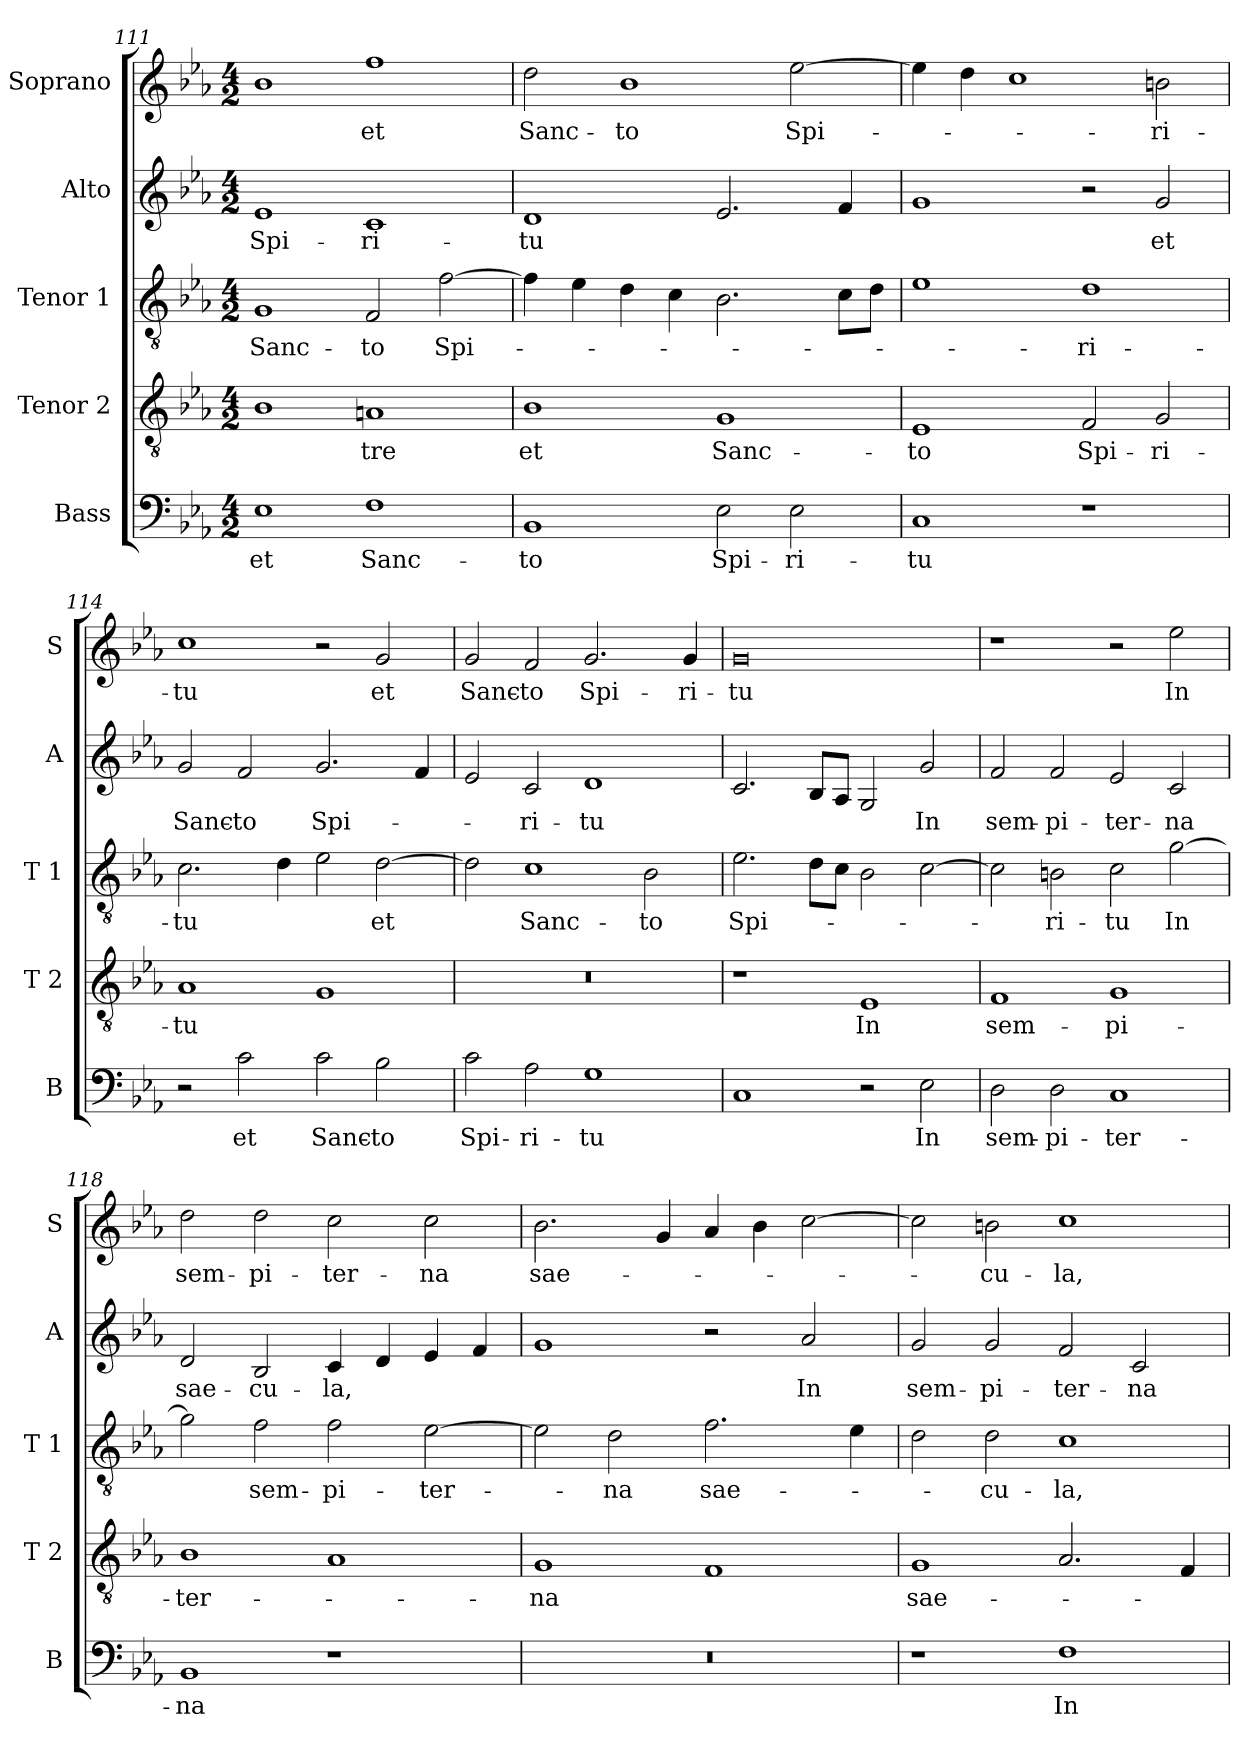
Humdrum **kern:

**kern	**text	**kern	**text	**kern	**text	**kern	**text	**kern	**text
*part5	*part5	*part4	*part4	*part3	*part3	*part2	*part2	*part1	*part1
*staff5	*staff5	*staff4	*staff4	*staff3	*staff3	*staff2	*staff2	*staff1	*staff1
*I"Bass	*	*I"Tenor 2	*	*I"Tenor 1	*	*I"Alto	*	*I"Soprano	*
*I'B	*	*I'T 2	*	*I'T 1	*	*I'A	*	*I'S	*
*clefF4	*	*clefGv2	*	*clefGv2	*	*clefG2	*	*clefG2	*
*k[b-e-a-]	*	*k[b-e-a-]	*	*k[b-e-a-]	*	*k[b-e-a-]	*	*k[b-e-a-]	*
*E-:	*	*E-:	*	*E-:	*	*E-:	*	*E-:	*
*M4/2	*	*M4/2	*	*M4/2	*	*M4/2	*	*M4/2	*
=111	=111	=111	=111	=111	=111	=111	=111	=111	=111
!	!LO:LY:b	!	!	!	!LO:LY:b	!	!LO:LY:b	!	!
1E-	et	1B-	.	1G	Sanc-	1e-	Spi-	1b-	.
!	!LO:LY:b	!	!LO:LY:b	!	!LO:LY:b	!	!LO:LY:b	!	!LO:LY:b
1F	Sanc-	1An	-tre	2F/	-to	1c	-ri-	1ff	et
!	!	!	!	!	!LO:LY:b	!	!	!	!
.	.	.	.	[2f\	Spi-	.	.	.	.
=112	=112	=112	=112	=112	=112	=112	=112	=112	=112
!	!LO:LY:b	!	!LO:LY:b	!	!	!	!LO:LY:b	!	!LO:LY:b
1BB-	-to	1B-	et	4f\]	.	1d	-tu	2dd\	Sanc-
.	.	.	.	4e-\	.	.	.	.	.
!	!	!	!	!	!	!	!	!	!LO:LY:b
.	.	.	.	4d\	.	.	.	1b-	-to
.	.	.	.	4c\	.	.	.	.	.
!	!LO:LY:b	!	!LO:LY:b	!	!	!	!	!	!
2E-\	Spi-	1G	Sanc-	2.B-\	.	2.e-/	.	.	.
!	!LO:LY:b	!	!	!	!	!	!	!	!LO:LY:b
2E-\	-ri-	.	.	.	.	.	.	[2ee-\	Spi-
.	.	.	.	8c\L	.	4f/	.	.	.
.	.	.	.	8d\J	.	.	.	.	.
=113	=113	=113	=113	=113	=113	=113	=113	=113	=113
!	!LO:LY:b	!	!LO:LY:b	!	!	!	!	!	!
1C	-tu	1E-	-to	1e-	.	1g	.	4ee-\]	.
.	.	.	.	.	.	.	.	4dd\	.
.	.	.	.	.	.	.	.	1cc	.
!	!	!	!LO:LY:b	!	!LO:LY:b	!	!	!	!
1r	.	2F/	Spi-	1d	-ri-	2r	.	.	.
!	!	!	!LO:LY:b	!	!	!	!LO:LY:b	!	!LO:LY:b
.	.	2G/	-ri-	.	.	2g/	et	2bn\	-ri-
=114	=114	=114	=114	=114	=114	=114	=114	=114	=114
!	!	!	!LO:LY:b	!	!LO:LY:b	!	!LO:LY:b	!	!LO:LY:b
2r	.	1A-	-tu	2.c\	-tu	2g/	Sanc-	1cc	-tu
!	!LO:LY:b	!	!	!	!	!	!LO:LY:b	!	!
2c\	et	.	.	.	.	2f/	-to	.	.
.	.	.	.	4d\	.	.	.	.	.
!	!LO:LY:b	!	!	!	!	!	!LO:LY:b	!	!
2c\	Sanc-	1G	.	2e-\	.	2.g/	Spi-	2r	.
!	!LO:LY:b	!	!	!	!LO:LY:b	!	!	!	!LO:LY:b
2B-\	-to	.	.	[2d\	et	.	.	2g/	et
.	.	.	.	.	.	4f/	.	.	.
!!LO:LB:g=z
=115	=115	=115	=115	=115	=115	=115	=115	=115	=115
!	!LO:LY:b	!	!	!	!	!	!	!	!LO:LY:b
2c\	Spi-	0r	.	2d\]	.	2e-/	.	2g/	Sanc-
!	!LO:LY:b	!	!	!	!LO:LY:b	!	!LO:LY:b	!	!LO:LY:b
2A-\	-ri-	.	.	1c	Sanc-	2c/	-ri-	2f/	-to
!	!LO:LY:b	!	!	!	!	!	!LO:LY:b	!	!LO:LY:b
1G	-tu	.	.	.	.	1d	-tu	2.g/	Spi-
!	!	!	!	!	!LO:LY:b	!	!	!	!
.	.	.	.	2B-\	-to	.	.	.	.
!	!	!	!	!	!	!	!	!	!LO:LY:b
.	.	.	.	.	.	.	.	4g/	-ri-
=116	=116	=116	=116	=116	=116	=116	=116	=116	=116
!	!	!	!	!	!LO:LY:b	!	!	!	!LO:LY:b
1C	.	1r	.	2.e-\	Spi-	2.c/	.	0g	-tu
.	.	.	.	8d\L	.	8B-/L	.	.	.
.	.	.	.	8c\J	.	8A-/J	.	.	.
!	!	!	!LO:LY:b	!	!	!	!	!	!
2r	.	1E-	In	2B-\	.	2G/	.	.	.
!	!LO:LY:b	!	!	!	!	!	!LO:LY:b	!	!
2E-\	In	.	.	[2c\	.	2g/	In	.	.
=117	=117	=117	=117	=117	=117	=117	=117	=117	=117
!	!LO:LY:b	!	!LO:LY:b	!	!	!	!LO:LY:b	!	!
2D\	sem-	1F	sem-	2c\]	.	2f/	sem-	1r	.
!	!LO:LY:b	!	!	!	!LO:LY:b	!	!LO:LY:b	!	!
2D\	-pi-	.	.	2Bn\	-ri-	2f/	-pi-	.	.
!	!LO:LY:b	!	!LO:LY:b	!	!LO:LY:b	!	!LO:LY:b	!	!
1C	-ter-	1G	-pi-	2c\	-tu	2e-/	-ter-	2r	.
!	!	!	!	!	!LO:LY:b	!	!LO:LY:b	!	!LO:LY:b
.	.	.	.	[2g\	In	2c/	-na	2ee-\	In
=118	=118	=118	=118	=118	=118	=118	=118	=118	=118
!	!LO:LY:b	!	!LO:LY:b	!	!	!	!LO:LY:b	!	!LO:LY:b
1BB-	-na	1B-	-ter-	2g\]	.	2d/	sae-	2dd\	sem-
!	!	!	!	!	!LO:LY:b	!	!LO:LY:b	!	!LO:LY:b
.	.	.	.	2f\	sem-	2B-/	-cu-	2dd\	-pi-
!	!	!	!	!	!LO:LY:b	!	!LO:LY:b	!	!LO:LY:b
1r	.	1A-	.	2f\	-pi-	4c/	-la,	2cc\	-ter-
.	.	.	.	.	.	4d/	.	.	.
!	!	!	!	!	!LO:LY:b	!	!	!	!LO:LY:b
.	.	.	.	[2e-\	-ter-	4e-/	.	2cc\	-na
.	.	.	.	.	.	4f/	.	.	.
=119	=119	=119	=119	=119	=119	=119	=119	=119	=119
!	!	!	!LO:LY:b	!	!	!	!	!	!LO:LY:b
0r	.	1G	-na	2e-\]	.	1g	.	2.b-\	sae-
!	!	!	!	!	!LO:LY:b	!	!	!	!
.	.	.	.	2d\	-na	.	.	.	.
.	.	.	.	.	.	.	.	4g/	.
!	!	!	!	!	!LO:LY:b	!	!	!	!
.	.	1F	.	2.f\	sae-	2r	.	4a-/	.
.	.	.	.	.	.	.	.	4b-\	.
!	!	!	!	!	!	!	!LO:LY:b	!	!
.	.	.	.	.	.	2a-/	In	[2cc\	.
.	.	.	.	4e-\	.	.	.	.	.
!!LO:PB:g=z
=120	=120	=120	=120	=120	=120	=120	=120	=120	=120
!	!	!	!LO:LY:b	!	!	!	!LO:LY:b	!	!
1r	.	1G	sae-	2d\	.	2g/	sem-	2cc\]	.
!	!	!	!	!	!LO:LY:b	!	!LO:LY:b	!	!LO:LY:b
.	.	.	.	2d\	-cu-	2g/	-pi-	2bn\	-cu-
!	!LO:LY:b	!	!	!	!LO:LY:b	!	!LO:LY:b	!	!LO:LY:b
1F	In	2.A-/	.	1c	-la,	2f/	-ter-	1cc	-la,
!	!	!	!	!	!	!	!LO:LY:b	!	!
.	.	.	.	.	.	2c/	-na	.	.
.	.	4F/	.	.	.	.	.	.	.
=	=	=	=	=	=	=	=	=	=
*-	*-	*-	*-	*-	*-	*-	*-	*-	*-
